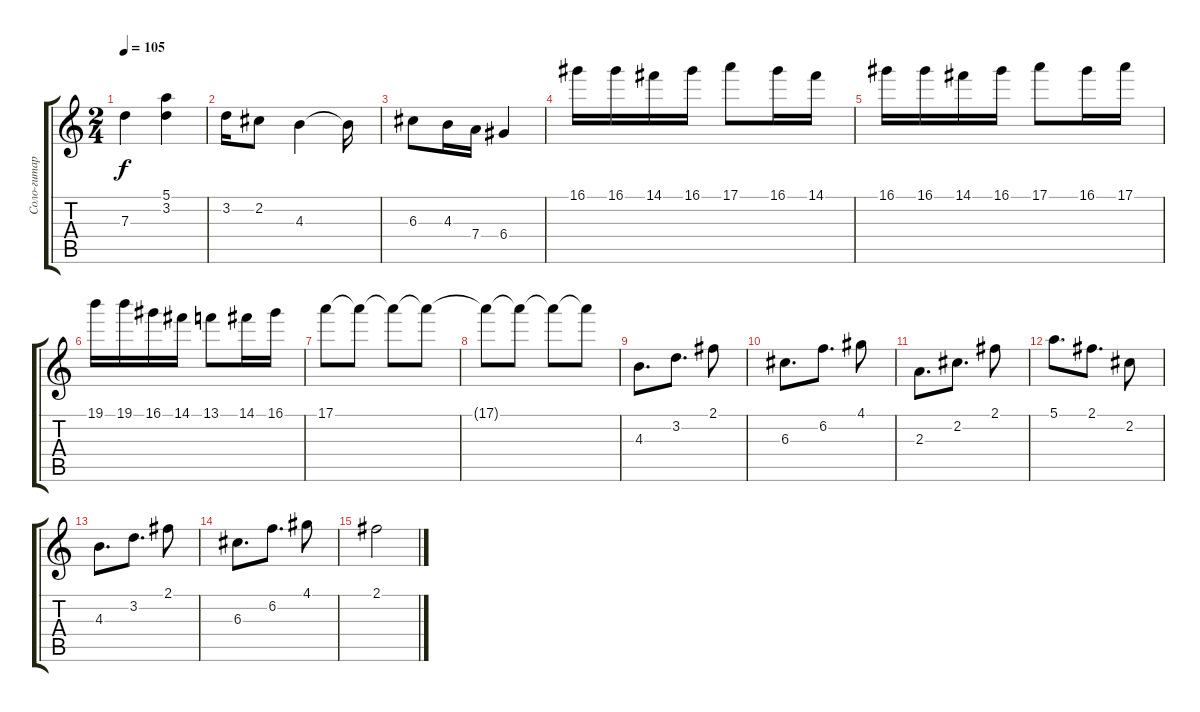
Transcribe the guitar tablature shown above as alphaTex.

\track ("Соло-гитара 1" "Соло-гитар") {instrument distortionguitar}
\staff {score tabs}
\tuning (E4 B3 G3 D3 A2 E2) {hide}
\ts (2 4)
\tempo 105
\clef g2
\ks c
7.3.4{dy f} (5.1 3.2).4 |
3.2.16 2.2.8 4.3.4 4.3{t}.16 |
6.3.8 4.3.16 7.4.16 6.4.4 |
16.1.16 16.1.16 14.1.16 16.1.16 17.1.8 16.1.16 14.1.16 |
16.1.16 16.1.16 14.1.16 16.1.16 17.1.8 16.1.16 17.1.16 |
19.1.16 19.1.16 16.1.16 14.1.16 13.1.8 14.1.16 16.1.16 |
17.1.8{volume 4} 17.1{t}.8 17.1{t}.8 17.1{t}.8 |
17.1{t}.8 17.1{t}.8 17.1{t}.8 17.1{t}.8 |
4.3.8{d volume 15} 3.2.8{d} 2.1.8 |
6.3.8{d} 6.2.8{d} 4.1.8 |
2.3.8{d} 2.2.8{d} 2.1.8 |
5.1.8{d} 2.1.8{d} 2.2.8 |
4.3.8{d} 3.2.8{d} 2.1.8 |
6.3.8{d} 6.2.8{d} 4.1.8 |
2.1.2
